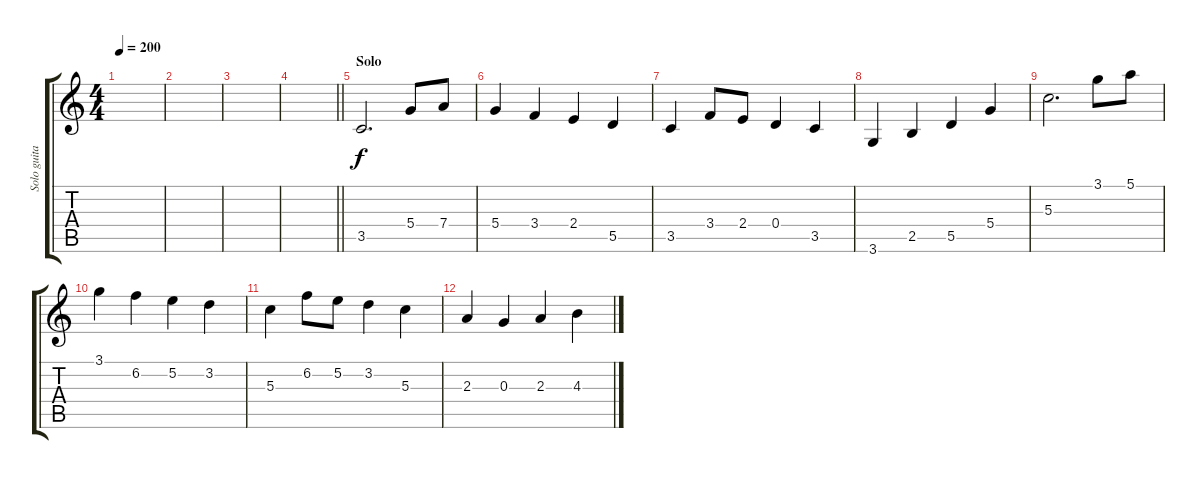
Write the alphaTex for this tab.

\track ("Solo guitar 1" "Solo guita") {instrument overdrivenguitar}
\staff {score tabs}
\tuning (E4 B3 G3 D3 A2 E2) {hide}
\ts (4 4)
\tempo 200
\clef g2
\ks c
|
|
|
\barLineRight lightlight
|
\section ("" "Solo")
3.5.2{d} 5.4.8 7.4.8 |
5.4.4 3.4.4 2.4.4 5.5.4 |
3.5.4 3.4.8 2.4.8 0.4.4 3.5.4 |
3.6.4 2.5.4 5.5.4 5.4.4 |
5.3.2{d} 3.1.8 5.1.8 |
3.1.4 6.2.4 5.2.4 3.2.4 |
5.3.4 6.2.8 5.2.8 3.2.4 5.3.4 |
2.3.4 0.3.4 2.3.4 4.3.4
